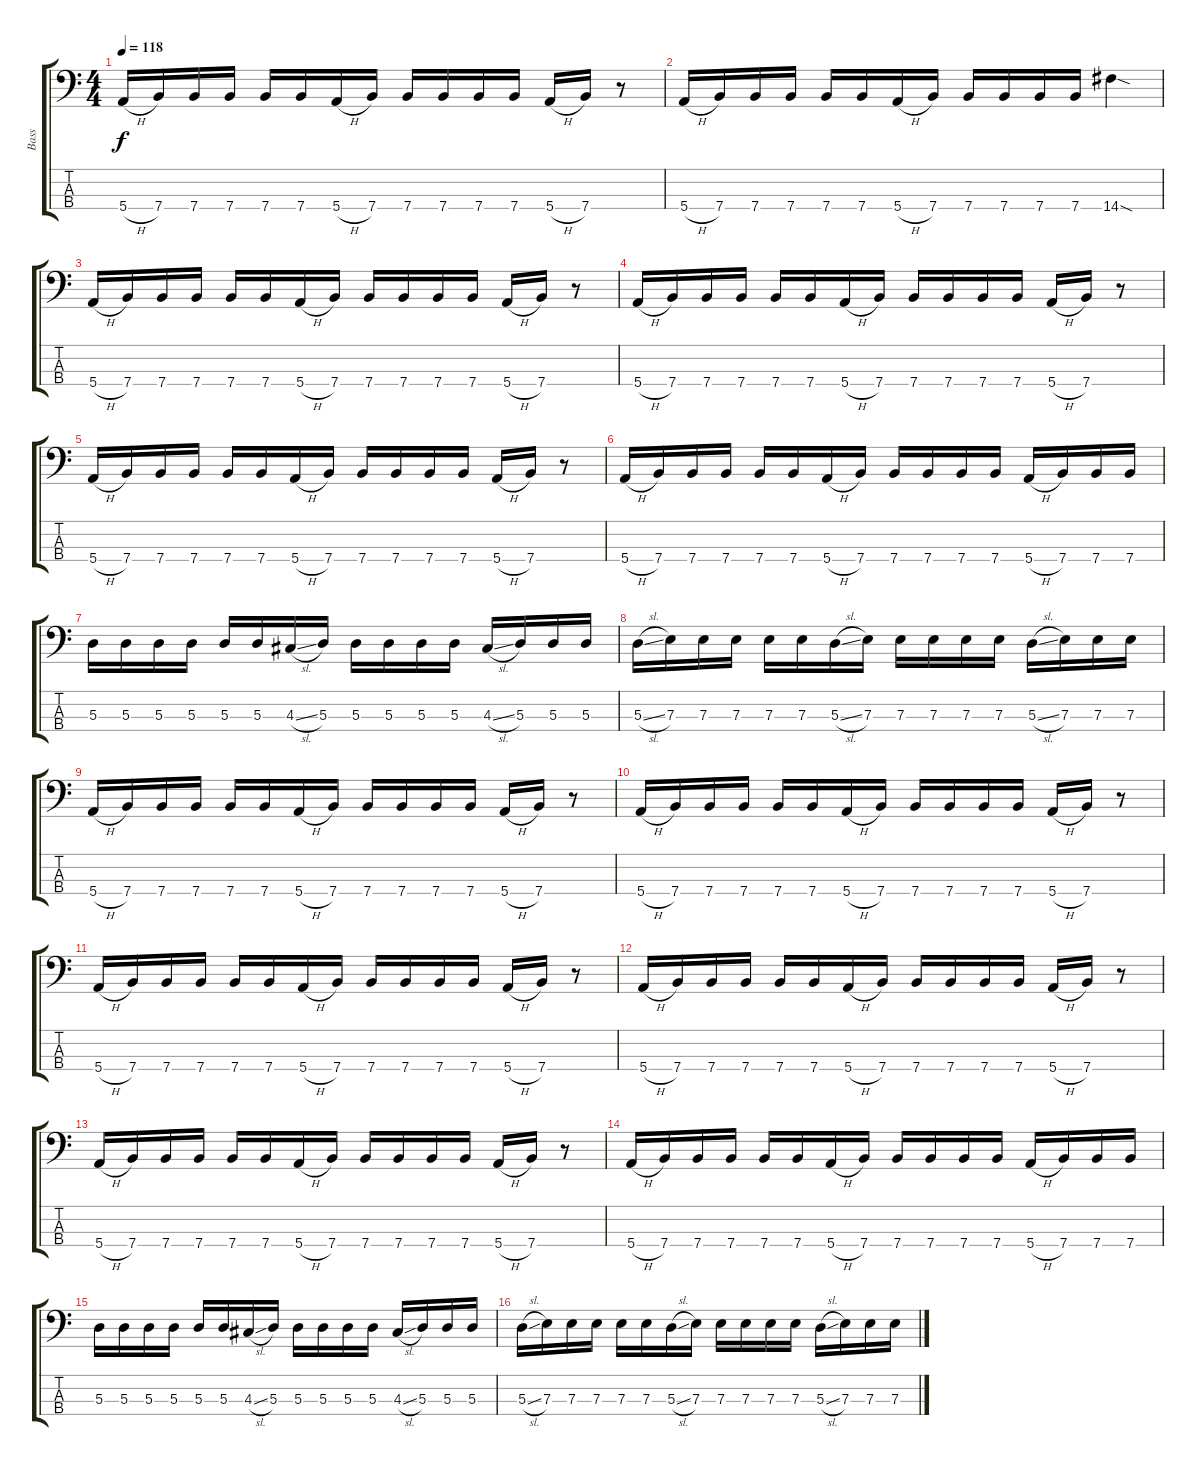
\track ("Bass" "Bass") {instrument slapbass1}
\staff {score tabs}
\tuning (G2 D2 A1 E1) {hide}
\ts (4 4)
\tempo 118
\clef f4
\ks c
5.4{h}.16{dy f} 7.4.16 7.4.16 7.4.16 7.4.16 7.4.16 5.4{h}.16 7.4.16 7.4.16 7.4.16 7.4.16 7.4.16 5.4{h}.16 7.4.16 r.8 |
5.4{h}.16 7.4.16 7.4.16 7.4.16 7.4.16 7.4.16 5.4{h}.16 7.4.16 7.4.16 7.4.16 7.4.16 7.4.16 14.4{sod}.4 |
5.4{h}.16 7.4.16 7.4.16 7.4.16 7.4.16 7.4.16 5.4{h}.16 7.4.16 7.4.16 7.4.16 7.4.16 7.4.16 5.4{h}.16 7.4.16 r.8 |
5.4{h}.16 7.4.16 7.4.16 7.4.16 7.4.16 7.4.16 5.4{h}.16 7.4.16 7.4.16 7.4.16 7.4.16 7.4.16 5.4{h}.16 7.4.16 r.8 |
5.4{h}.16 7.4.16 7.4.16 7.4.16 7.4.16 7.4.16 5.4{h}.16 7.4.16 7.4.16 7.4.16 7.4.16 7.4.16 5.4{h}.16 7.4.16 r.8 |
5.4{h}.16 7.4.16 7.4.16 7.4.16 7.4.16 7.4.16 5.4{h}.16 7.4.16 7.4.16 7.4.16 7.4.16 7.4.16 5.4{h}.16 7.4.16 7.4.16 7.4.16 |
5.3.16 5.3.16 5.3.16 5.3.16 5.3.16 5.3.16 4.3{sl}.16 5.3.16 5.3.16 5.3.16 5.3.16 5.3.16 4.3{sl}.16 5.3.16 5.3.16 5.3.16 |
5.3{sl}.16 7.3.16 7.3.16 7.3.16 7.3.16 7.3.16 5.3{sl}.16 7.3.16 7.3.16 7.3.16 7.3.16 7.3.16 5.3{sl}.16 7.3.16 7.3.16 7.3.16 |
5.4{h}.16 7.4.16 7.4.16 7.4.16 7.4.16 7.4.16 5.4{h}.16 7.4.16 7.4.16 7.4.16 7.4.16 7.4.16 5.4{h}.16 7.4.16 r.8 |
5.4{h}.16 7.4.16 7.4.16 7.4.16 7.4.16 7.4.16 5.4{h}.16 7.4.16 7.4.16 7.4.16 7.4.16 7.4.16 5.4{h}.16 7.4.16 r.8 |
5.4{h}.16 7.4.16 7.4.16 7.4.16 7.4.16 7.4.16 5.4{h}.16 7.4.16 7.4.16 7.4.16 7.4.16 7.4.16 5.4{h}.16 7.4.16 r.8 |
5.4{h}.16 7.4.16 7.4.16 7.4.16 7.4.16 7.4.16 5.4{h}.16 7.4.16 7.4.16 7.4.16 7.4.16 7.4.16 5.4{h}.16 7.4.16 r.8 |
5.4{h}.16 7.4.16 7.4.16 7.4.16 7.4.16 7.4.16 5.4{h}.16 7.4.16 7.4.16 7.4.16 7.4.16 7.4.16 5.4{h}.16 7.4.16 r.8 |
5.4{h}.16 7.4.16 7.4.16 7.4.16 7.4.16 7.4.16 5.4{h}.16 7.4.16 7.4.16 7.4.16 7.4.16 7.4.16 5.4{h}.16 7.4.16 7.4.16 7.4.16 |
5.3.16 5.3.16 5.3.16 5.3.16 5.3.16 5.3.16 4.3{sl}.16 5.3.16 5.3.16 5.3.16 5.3.16 5.3.16 4.3{sl}.16 5.3.16 5.3.16 5.3.16 |
5.3{sl}.16 7.3.16 7.3.16 7.3.16 7.3.16 7.3.16 5.3{sl}.16 7.3.16 7.3.16 7.3.16 7.3.16 7.3.16 5.3{sl}.16 7.3.16 7.3.16 7.3.16
